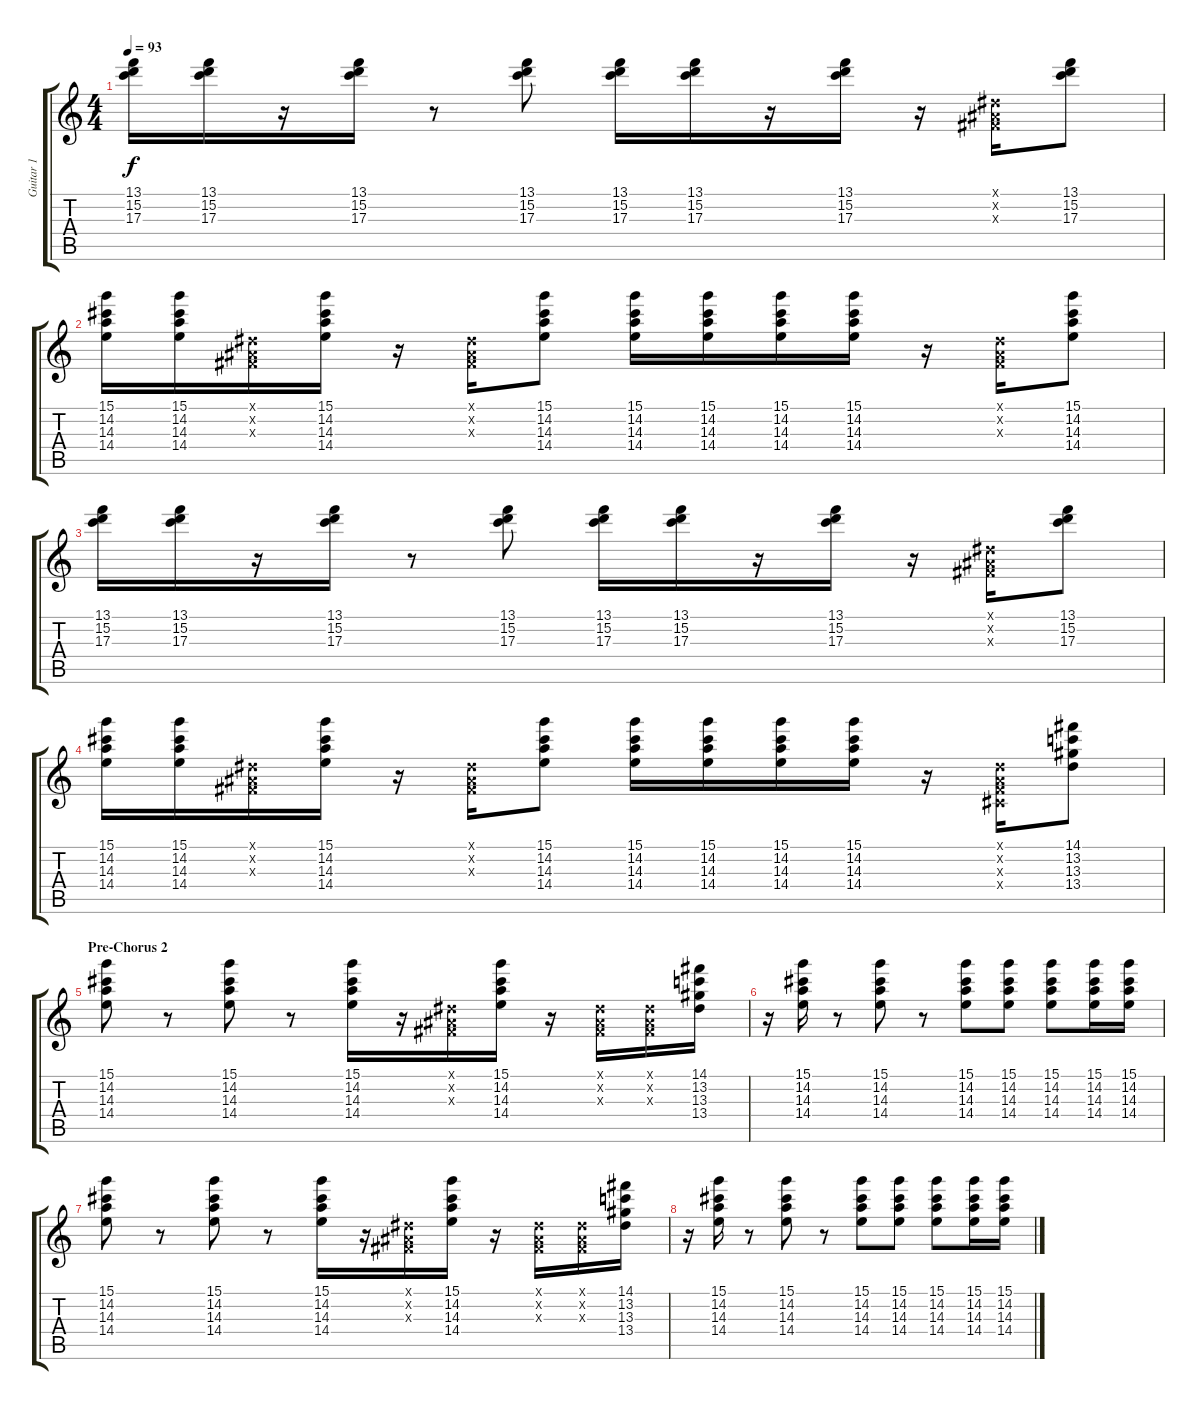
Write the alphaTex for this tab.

\track ("Guitar 1" "Guitar 1") {instrument overdrivenguitar}
\staff {score tabs}
\tuning (E4 B3 G3 D3 A2 E2) {hide}
\ts (4 4)
\tempo 93
\clef g2
\ks c
(13.1 15.2 17.3).16{dy f} (13.1 15.2 17.3).16 r.16 (13.1 15.2 17.3).16 r.8 (13.1 15.2 17.3).8 (13.1 15.2 17.3).16 (13.1 15.2 17.3).16 r.16 (13.1 15.2 17.3).16 r.16 (-1.1{x} -1.2{x} -1.3{x}).16 (13.1 15.2 17.3).8 |
(15.1 14.2 14.3 14.4).16 (15.1 14.2 14.3 14.4).16 (-1.1{x} -1.2{x} -1.3{x}).16 (15.1 14.2 14.3 14.4).16 r.16 (-1.1{x} -1.2{x} -1.3{x}).16 (15.1 14.2 14.3 14.4).8 (15.1 14.2 14.3 14.4).16 (15.1 14.2 14.3 14.4).16 (15.1 14.2 14.3 14.4).16 (15.1 14.2 14.3 14.4).16 r.16 (-1.1{x} -1.2{x} -1.3{x}).16 (15.1 14.2 14.3 14.4).8 |
(13.1 15.2 17.3).16 (13.1 15.2 17.3).16 r.16 (13.1 15.2 17.3).16 r.8 (13.1 15.2 17.3).8 (13.1 15.2 17.3).16 (13.1 15.2 17.3).16 r.16 (13.1 15.2 17.3).16 r.16 (-1.1{x} -1.2{x} -1.3{x}).16 (13.1 15.2 17.3).8 |
(15.1 14.2 14.3 14.4).16 (15.1 14.2 14.3 14.4).16 (-1.1{x} -1.2{x} -1.3{x}).16 (15.1 14.2 14.3 14.4).16 r.16 (-1.1{x} -1.2{x} -1.3{x}).16 (15.1 14.2 14.3 14.4).8 (15.1 14.2 14.3 14.4).16 (15.1 14.2 14.3 14.4).16 (15.1 14.2 14.3 14.4).16 (15.1 14.2 14.3 14.4).16 r.16 (-1.1{x} -1.2{x} -1.3{x} -1.4{x}).16 (14.1 13.2 13.3 13.4).8 |
\section ("" "Pre-Chorus 2")
(15.1 14.2 14.3 14.4).8 r.8 (15.1 14.2 14.3 14.4).8 r.8 (15.1 14.2 14.3 14.4).16 r.16 (-1.1{x} -1.2{x} -1.3{x}).16 (15.1 14.2 14.3 14.4).16 r.16 (-1.1{x} -1.2{x} -1.3{x}).16 (-1.1{x} -1.2{x} -1.3{x}).16 (14.1 13.2 13.3 13.4).16 |
r.16 (15.1 14.2 14.3 14.4).16 r.8 (15.1 14.2 14.3 14.4).8 r.8 (15.1 14.2 14.3 14.4).8 (15.1 14.2 14.3 14.4).8 (15.1 14.2 14.3 14.4).8 (15.1 14.2 14.3 14.4).16 (15.1 14.2 14.3 14.4).16 |
(15.1 14.2 14.3 14.4).8 r.8 (15.1 14.2 14.3 14.4).8 r.8 (15.1 14.2 14.3 14.4).16 r.16 (-1.1{x} -1.2{x} -1.3{x}).16 (15.1 14.2 14.3 14.4).16 r.16 (-1.1{x} -1.2{x} -1.3{x}).16 (-1.1{x} -1.2{x} -1.3{x}).16 (14.1 13.2 13.3 13.4).16 |
r.16 (15.1 14.2 14.3 14.4).16 r.8 (15.1 14.2 14.3 14.4).8 r.8 (15.1 14.2 14.3 14.4).8 (15.1 14.2 14.3 14.4).8 (15.1 14.2 14.3 14.4).8 (15.1 14.2 14.3 14.4).16 (15.1 14.2 14.3 14.4).16
